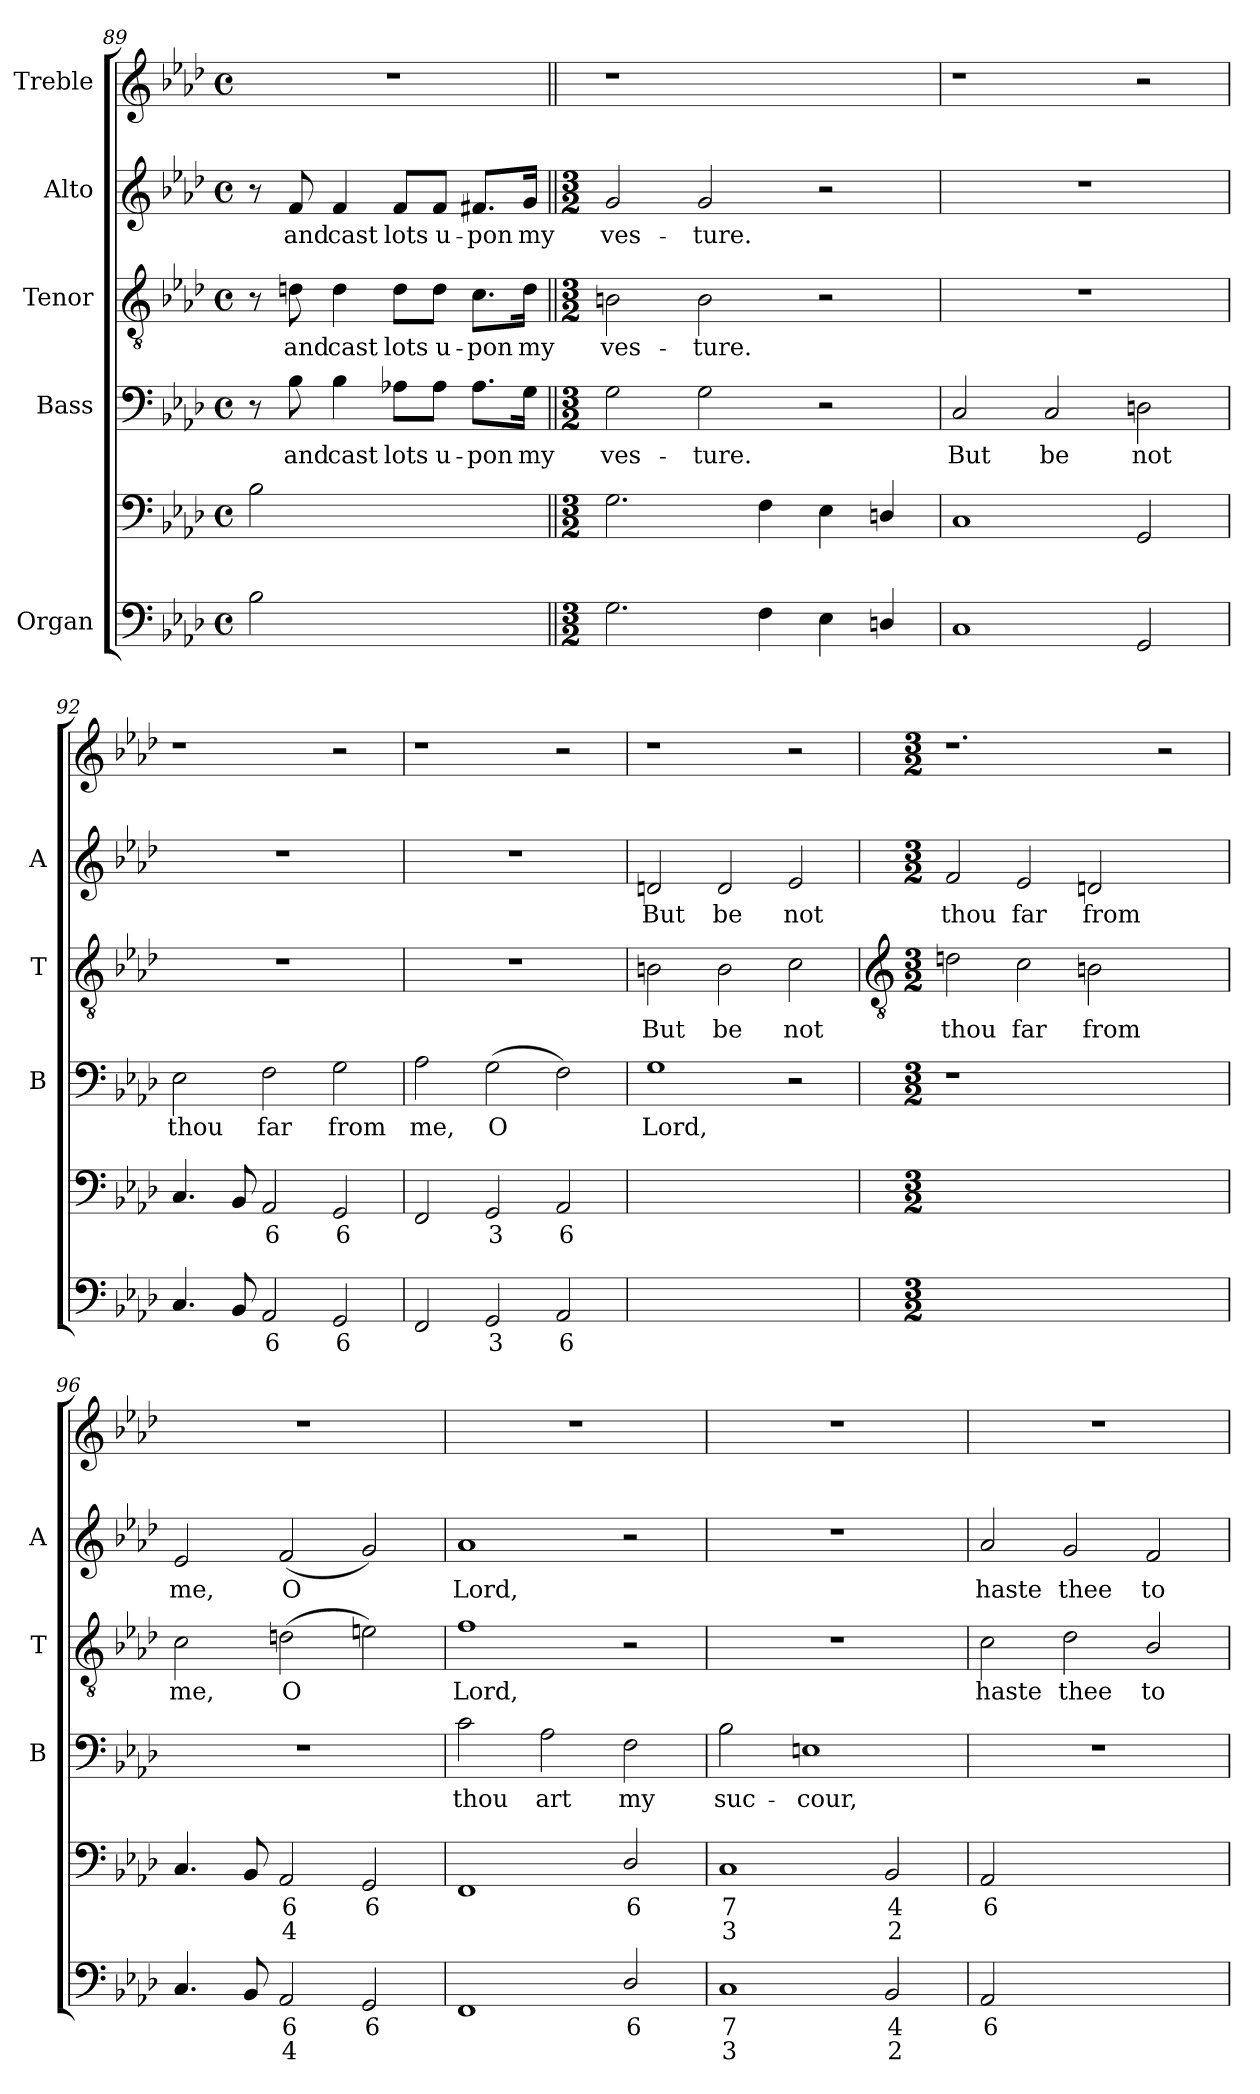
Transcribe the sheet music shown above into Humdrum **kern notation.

**kern	**text	**text	**kern	**text	**text	**kern	**text	**kern	**text	**kern	**text	**kern
*part5	*part5	*part5	*part5	*part5	*part5	*part4	*part4	*part3	*part3	*part2	*part2	*part1
*staff6	*staff6	*staff6	*staff5	*staff5	*staff5	*staff4	*staff4	*staff3	*staff3	*staff2	*staff2	*staff1
*I"Organ	*	*	*	*	*	*I"Bass	*	*I"Tenor	*	*I"Alto	*	*I"Treble
*	*	*	*	*	*	*I'B	*	*I'T	*	*I'A	*	*
!!LO:LB:g=z
*clefF4	*	*	*clefF4	*	*	*clefF4	*	*clefGv2	*	*clefG2	*	*clefG2
*k[b-e-a-d-]	*	*	*k[b-e-a-d-]	*	*	*k[b-e-a-d-]	*	*k[b-e-a-d-]	*	*k[b-e-a-d-]	*	*k[b-e-a-d-]
*A-:	*	*	*A-:	*	*	*A-:	*	*A-:	*	*A-:	*	*A-:
*M4/4	*	*	*M4/4	*	*	*M4/4	*	*M4/4	*	*M4/4	*	*M4/4
*met(c)	*	*	*met(c)	*	*	*met(c)	*	*met(c)	*	*met(c)	*	*met(c)
=89	=89	=89	=89	=89	=89	=89	=89	=89	=89	=89	=89	=89
2B-	.	.	2B-	.	.	8r	.	8r	.	8r	.	1r
!	!	!	!	!	!	!	!LO:LY:b	!	!LO:LY:b	!	!LO:LY:b	!
.	.	.	.	.	.	8B-	and	8dn	and	8f	and	.
!	!	!	!	!	!	!	!LO:LY:b	!	!LO:LY:b	!	!LO:LY:b	!
.	.	.	.	.	.	4B-	cast	4d	cast	4f	cast	.
!	!LO:LY:b	!LO:LY:b	!	!LO:LY:b	!LO:LY:b	!	!LO:LY:b	!	!LO:LY:b	!	!LO:LY:b	!
[4A-yy	6	4	[4A-yy	6	4	8A-X\L	lots	8d\L	lots	8f/L	lots	.
!	!	!	!	!	!	!	!LO:LY:b	!	!LO:LY:b	!	!LO:LY:b	!
.	.	.	.	.	.	8A-\J	u-	8d\J	u-	8f/J	u-	.
!	!LO:LY:b	!LO:LY:b	!	!LO:LY:b	!LO:LY:b	!	!LO:LY:b	!	!LO:LY:b	!	!LO:LY:b	!
4A-yy]	6	3	4A-yy]	6	3	8.A-\L	-pon	8.c\L	-pon	8.f#X/L	-pon	.
!	!	!	!	!	!	!	!LO:LY:b	!	!LO:LY:b	!	!LO:LY:b	!
.	.	.	.	.	.	16G\Jk	my	16d\Jk	my	16g/Jk	my	.
=90||	=90||	=90||	=90||	=90||	=90||	=90||	=90||	=90||	=90||	=90||	=90||	=90||
*M3/2	*	*	*M3/2	*	*	*M3/2	*	*M3/2	*	*M3/2	*	*
!	!	!	!	!	!	!	!LO:LY:b	!	!LO:LY:b	!	!LO:LY:b	!
2.G	.	.	2.G	.	.	2G	ves-	2Bn	ves-	2g	ves-	1r
!	!	!	!	!	!	!	!LO:LY:b	!	!LO:LY:b	!	!LO:LY:b	!
.	.	.	.	.	.	2G	-ture.	2B	-ture.	2g	-ture.	.
4F	.	.	4F	.	.	.	.	.	.	.	.	.
4E-	.	.	4E-	.	.	2r	.	2r	.	2r	.	2ryy
4Dn/	.	.	4Dn/	.	.	.	.	.	.	.	.	.
=91	=91	=91	=91	=91	=91	=91	=91	=91	=91	=91	=91	=91
!	!	!	!	!	!	!	!LO:LY:b	!LO:N:vis=1	!	!LO:N:vis=1	!	!
1C	.	.	1C	.	.	2C	But	1.r	.	1.r	.	1r
!	!	!	!	!	!	!	!LO:LY:b	!	!	!	!	!
.	.	.	.	.	.	2C	be	.	.	.	.	.
!	!	!	!	!	!	!	!LO:LY:b	!	!	!	!	!
2GG	.	.	2GG	.	.	2Dn	not	.	.	.	.	2r
=92	=92	=92	=92	=92	=92	=92	=92	=92	=92	=92	=92	=92
!	!	!	!	!	!	!	!LO:LY:b	!LO:N:vis=1	!	!LO:N:vis=1	!	!
4.C	.	.	4.C	.	.	2E-	thou	1.r	.	1.r	.	1r
8BB-	.	.	8BB-	.	.	.	.	.	.	.	.	.
!	!LO:LY:b	!	!	!LO:LY:b	!	!	!LO:LY:b	!	!	!	!	!
2AA-	6	.	2AA-	6	.	2F	far	.	.	.	.	.
!	!LO:LY:b	!	!	!LO:LY:b	!	!	!LO:LY:b	!	!	!	!	!
2GG	6	.	2GG	6	.	2G	from	.	.	.	.	2r
=93	=93	=93	=93	=93	=93	=93	=93	=93	=93	=93	=93	=93
!	!	!	!	!	!	!	!LO:LY:b	!LO:N:vis=1	!	!LO:N:vis=1	!	!
2FF	.	.	2FF	.	.	2A-	me,	1.r	.	1.r	.	1r
!	!LO:LY:b	!	!	!LO:LY:b	!	!	!LO:LY:b	!	!	!	!	!
2GG	3	.	2GG	3	.	(>2G	O	.	.	.	.	.
!	!LO:LY:b	!	!	!LO:LY:b	!	!	!	!	!	!	!	!
2AA-	6	.	2AA-	6	.	2F)	.	.	.	.	.	2r
=94	=94	=94	=94	=94	=94	=94	=94	=94	=94	=94	=94	=94
!	!LO:LY:b	!	!	!LO:LY:b	!	!	!LO:LY:b	!	!LO:LY:b	!	!LO:LY:b	!
[1GGyy	3	.	[1GGyy	3	.	1G	Lord,	2Bn	But	2dn	But	1r
!	!	!	!	!	!	!	!	!	!LO:LY:b	!	!LO:LY:b	!
.	.	.	.	.	.	.	.	2B	be	2d	be	.
!	!LO:LY:b	!LO:LY:b	!	!LO:LY:b	!LO:LY:b	!	!	!	!LO:LY:b	!	!LO:LY:b	!
2GGyy]	6	4	2GGyy]	6	4	2r	.	2c	not	2e-	not	2r
!!LO:LB:g=z
=95	=95	=95	=95	=95	=95	=95	=95	=95	=95	=95	=95	=95
*	*	*	*	*	*	*	*	*clefGv2	*	*	*	*
*M3/2	*	*	*M3/2	*	*	*M3/2	*	*M3/2	*	*M3/2	*	*M3/2
!	!LO:LY:b	!LO:LY:b	!	!LO:LY:b	!LO:LY:b	!LO:N:vis=1	!	!	!LO:LY:b	!	!LO:LY:b	!
[2GGyy	7	3	[2GGyy	7	3	1.r	.	2dn	thou	2f	thou	1.r
!	!LO:LY:b	!LO:LY:b	!	!LO:LY:b	!LO:LY:b	!	!	!	!LO:LY:b	!	!LO:LY:b	!
2GGyy_	6	4	2GGyy_	6	4	.	.	2c	far	2e-	far	.
!	!LO:LY:b	!LO:LY:b	!	!LO:LY:b	!LO:LY:b	!	!	!	!LO:LY:b	!	!LO:LY:b	!
2GGyy]	5	3	2GGyy]	5	3	.	.	2Bn	from	2dn	from	.
2ryy	.	.	2ryy	.	.	2ryy	.	2ryy	.	2ryy	.	2r
=96	=96	=96	=96	=96	=96	=96	=96	=96	=96	=96	=96	=96
!	!	!	!	!	!	!LO:N:vis=1	!	!	!LO:LY:b	!	!LO:LY:b	!
4.C	.	.	4.C	.	.	1.r	.	2c	me,	2e-	me,	1.r
8BB-	.	.	8BB-	.	.	.	.	.	.	.	.	.
!	!LO:LY:b	!LO:LY:b	!	!LO:LY:b	!LO:LY:b	!	!	!	!LO:LY:b	!	!LO:LY:b	!
2AA-	6	4	2AA-	6	4	.	.	(>2dn	O	(<2f	O	.
!	!LO:LY:b	!	!	!LO:LY:b	!	!	!	!	!	!	!	!
2GG	6	.	2GG	6	.	.	.	2en)	.	2g)	.	.
=97	=97	=97	=97	=97	=97	=97	=97	=97	=97	=97	=97	=97
!	!	!	!	!	!	!	!LO:LY:b	!	!LO:LY:b	!	!LO:LY:b	!
1FF	.	.	1FF	.	.	2c	thou	1f	Lord,	1a-	Lord,	1.r
!	!	!	!	!	!	!	!LO:LY:b	!	!	!	!	!
.	.	.	.	.	.	2A-	art	.	.	.	.	.
!	!LO:LY:b	!	!	!LO:LY:b	!	!	!LO:LY:b	!	!	!	!	!
2D-/	6	.	2D-/	6	.	2F	my	2r	.	2r	.	.
=98	=98	=98	=98	=98	=98	=98	=98	=98	=98	=98	=98	=98
!	!LO:LY:b	!LO:LY:b	!	!LO:LY:b	!LO:LY:b	!	!LO:LY:b	!LO:N:vis=1	!	!LO:N:vis=1	!	!
1C	7	3	1C	7	3	2B-	suc-	1.r	.	1.r	.	1.r
!	!	!	!	!	!	!	!LO:LY:b	!	!	!	!	!
.	.	.	.	.	.	1En	-cour,	.	.	.	.	.
!	!LO:LY:b	!LO:LY:b	!	!LO:LY:b	!LO:LY:b	!	!	!	!	!	!	!
2BB-	4	2	2BB-	4	2	.	.	.	.	.	.	.
=99	=99	=99	=99	=99	=99	=99	=99	=99	=99	=99	=99	=99
!	!LO:LY:b	!	!	!LO:LY:b	!	!LO:N:vis=1	!	!	!LO:LY:b	!	!LO:LY:b	!
2AA-	6	.	2AA-	6	.	1.r	.	2c	haste	2a-	haste	1.r
!	!LO:LY:b	!LO:LY:b	!	!LO:LY:b	!LO:LY:b	!	!	!	!LO:LY:b	!	!LO:LY:b	!
[2BB-yy	6	3	[2BB-yy	6	3	.	.	2d-	thee	2g	thee	.
!	!LO:LY:b	!	!	!LO:LY:b	!	!	!	!	!LO:LY:b	!	!LO:LY:b	!
2BB-yy]	5	.	2BB-yy]	5	.	.	.	2B-/	to	2f	to	.
=	=	=	=	=	=	=	=	=	=	=	=	=
*-	*-	*-	*-	*-	*-	*-	*-	*-	*-	*-	*-	*-
